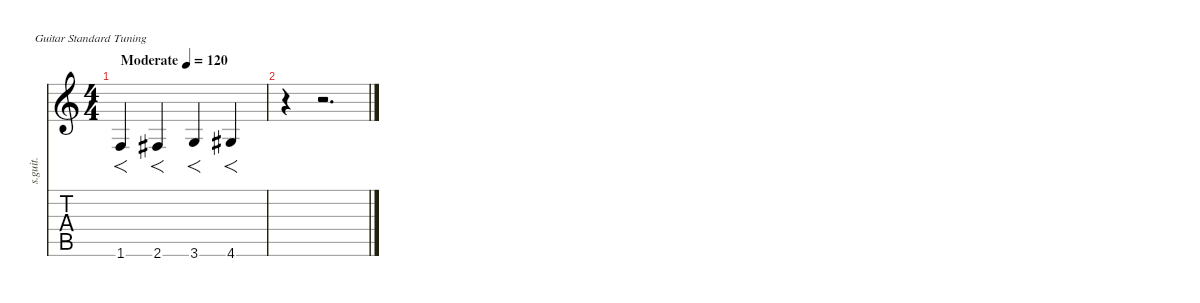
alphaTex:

\defaultSystemsLayout 4
\hideDynamics
\bracketExtendMode nobrackets
\otherSystemsTrackNameOrientation horizontal
\track ("Track 1" "s.guit.") {instrument acousticguitarsteel}
\staff {score tabs}
\tuning (E4 B3 G3 D3 A2 E2)
\ts (4 4)
\beaming (8 2 2 2 2)
\tempo (120 "Moderate")
\clef g2
\ks c
1.6.4{f dy f instrument acousticguitarsteel beam Up} 2.6{acc #}.4{f beam Up} 3.6.4{f beam Up} 4.6{acc #}.4{f beam Up} |
r.4{beam Down} r.2{d beam Down}
